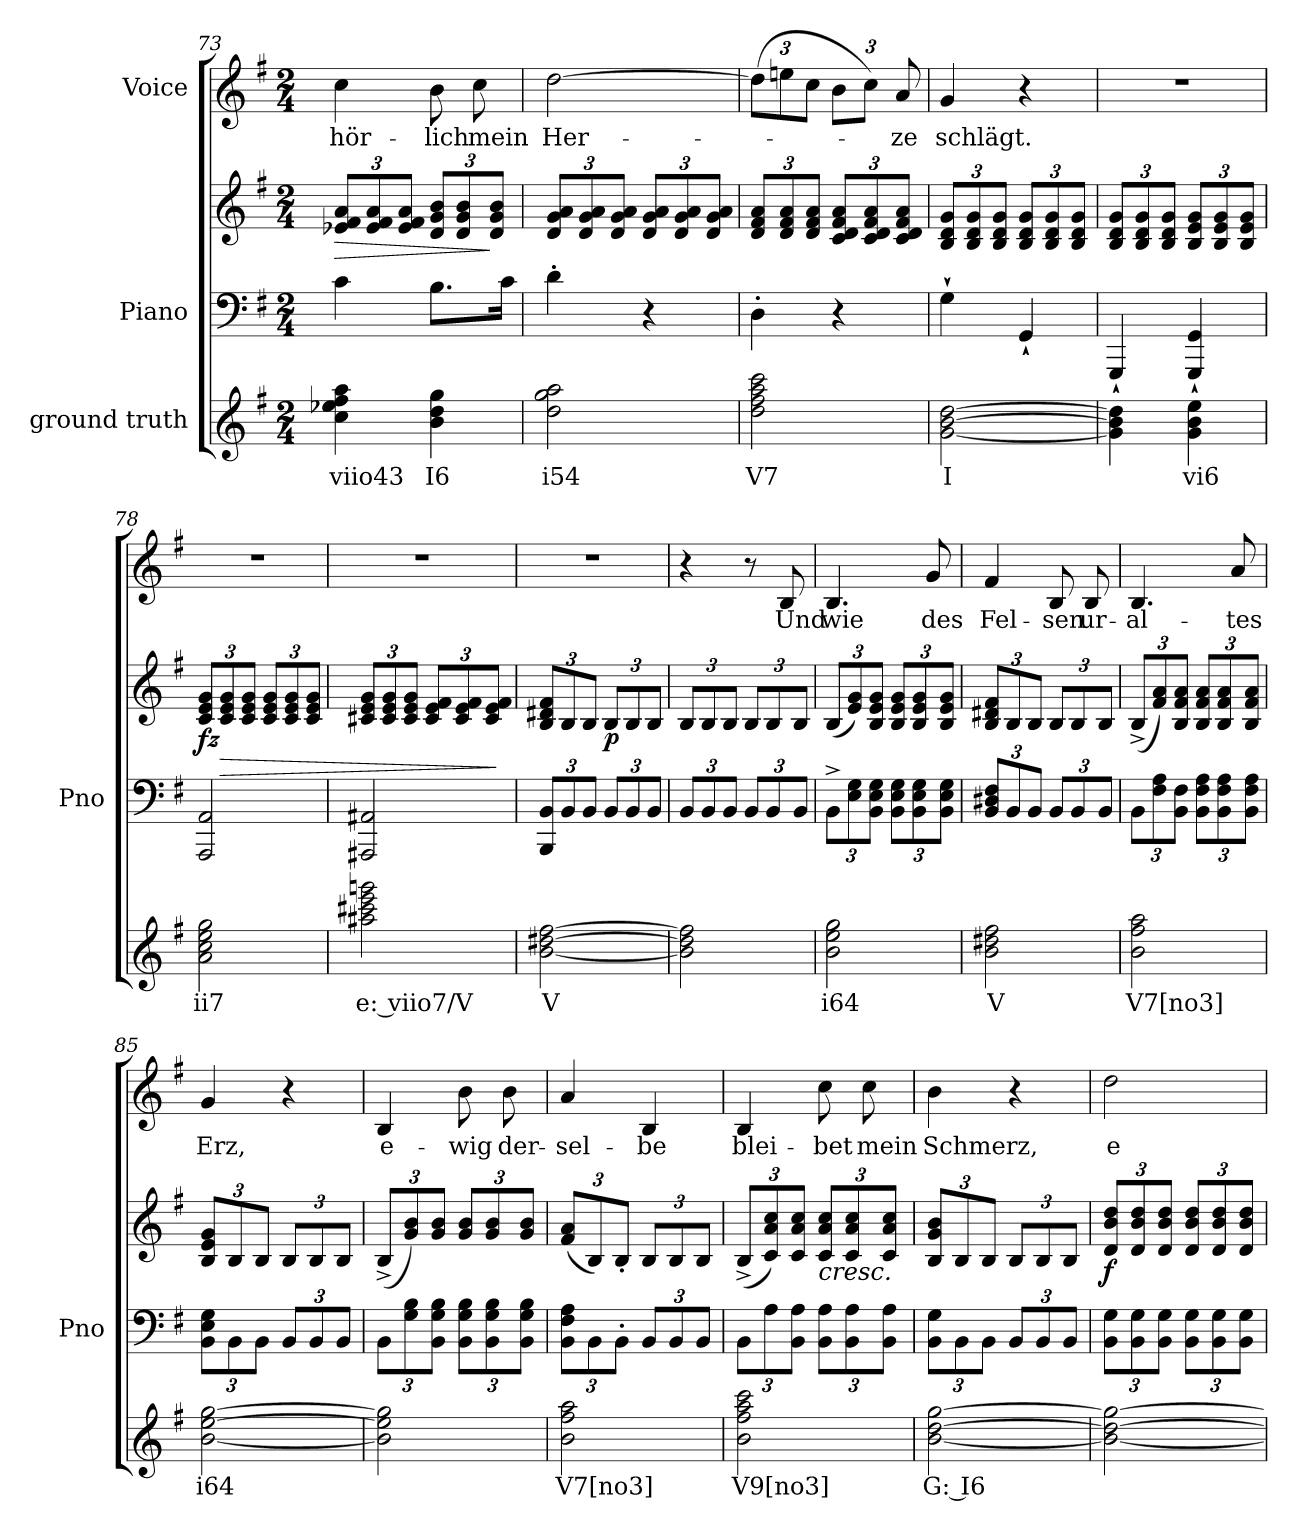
**kern	**text	**kern	**kern	**dynam	**kern	**text
*part3	*part3	*part2	*part2	*part2	*part1	*part1
*staff4	*staff4	*staff3	*staff2	*staff2/3	*staff1	*staff1
*I"ground truth	*	*I"Piano	*	*	*I"Voice	*
*	*	*I'Pno	*	*	*	*
!!LO:LB:g=z
*	*	*clefF4	*clefG2	*	*clefG2	*
*k[f#]	*	*k[f#]	*k[f#]	*	*k[f#]	*
*M2/4	*	*M2/4	*M2/4	*	*M2/4	*
=73	=73	=73	=73	=73	=73	=73
*	*	*	*Xbrackettup	*	*	*
!	!	!	!	!LO:HP:b	!	!
!	!	!	!	!	!	!LO:LY:b
4cc 4ee-X 4ff# 4aa	viio43	4c\	12e-X/ 12f#/ 12a/L	>	4cc\	-hör-
.	.	.	12e-/ 12f#/ 12a/	.	.	.
.	.	.	12e-/ 12f#/ 12a/J	.	.	.
!	!	!	!	!	!	!LO:LY:b
4b 4dd 4gg	I6	8.B\L	12d/ 12g/ 12b/L	.	8b\	-lich
.	.	.	12d/ 12g/ 12b/	.	.	.
!	!	!	!	!	!	!LO:LY:b
.	.	.	.	.	8cc\	mein
.	.	.	12d/ 12g/ 12b/J	]	.	.
.	.	16c\Jk	.	.	.	.
=74	=74	=74	=74	=74	=74	=74
!	!	!	!	!	!	!LO:LY:b
2dd 2gg 2aa	i54	4d'\	12d/ 12g/ 12a/L	.	[2dd\	Her-
.	.	.	12d/ 12g/ 12a/	.	.	.
.	.	.	12d/ 12g/ 12a/J	.	.	.
.	.	4r	12d/ 12g/ 12a/L	.	.	.
.	.	.	12d/ 12g/ 12a/	.	.	.
.	.	.	12d/ 12g/ 12a/J	.	.	.
=75	=75	=75	=75	=75	=75	=75
*	*	*	*	*	*Xbrackettup	*
2dd 2ff# 2aa 2ccc	V7	4D'\	12d/ 12f#/ 12a/L	.	(>12dd\L]	.
.	.	.	12d/ 12f#/ 12a/	.	12een\	.
.	.	.	12d/ 12f#/ 12a/J	.	12cc\J	.
.	.	4r	12c/ 12d/ 12f#/ 12a/L	.	12b\L	.
.	.	.	12c/ 12d/ 12f#/ 12a/	.	12cc\J)	.
!	!	!	!	!	!	!LO:LY:b
.	.	.	12c/ 12d/ 12f#/ 12a/J	.	12a/	-ze
=76	=76	=76	=76	=76	=76	=76
!	!	!	!	!	!	!LO:LY:b
[2g [2b [2dd	I	4G`\	12B/ 12d/ 12g/L	.	4g/	schlägt.
.	.	.	12B/ 12d/ 12g/	.	.	.
.	.	.	12B/ 12d/ 12g/J	.	.	.
.	.	4GG`/	12B/ 12d/ 12g/L	.	4r	.
.	.	.	12B/ 12d/ 12g/	.	.	.
.	.	.	12B/ 12d/ 12g/J	.	.	.
!!LO:LB:g=z
=77	=77	=77	=77	=77	=77	=77
4g] 4b] 4dd]	.	4GGG`/	12B/ 12d/ 12g/L	.	2r	.
.	.	.	12B/ 12d/ 12g/	.	.	.
.	.	.	12B/ 12d/ 12g/J	.	.	.
4g 4b 4ee	vi6	4GGG/` 4GG/`	12B/ 12e/ 12g/L	.	.	.
.	.	.	12B/ 12e/ 12g/	.	.	.
.	.	.	12B/ 12e/ 12g/J	.	.	.
=78	=78	=78	=78	=78	=78	=78
!	!	!	!	!LO:DY:b	!	!
2a 2cc 2ee 2gg	ii7	2AAA/ 2AA/	12c/ 12e/ 12g/L	fz	2r	.
!	!	!	!	!LO:HP:b	!	!
.	.	.	12c/ 12e/ 12g/	>	.	.
.	.	.	12c/ 12e/ 12g/J	.	.	.
.	.	.	12c/ 12e/ 12g/L	.	.	.
.	.	.	12c/ 12e/ 12g/	.	.	.
.	.	.	12c/ 12e/ 12g/J	.	.	.
=79	=79	=79	=79	=79	=79	=79
2aa#X 2ccc#X 2eee 2gggn	e: viio7/V	2AAA#X/ 2AA#X/	12c#X/ 12e/ 12g/L	.	2r	.
.	.	.	12c#/ 12e/ 12g/	.	.	.
.	.	.	12c#/ 12e/ 12g/J	.	.	.
.	.	.	12c#/ 12e/ 12f#/L	.	.	.
.	.	.	12c#/ 12e/ 12f#/	.	.	.
.	.	.	12c#/ 12e/ 12f#/J	.	.	.
.	.	.	.	]	.	.
=80	=80	=80	=80	=80	=80	=80
*	*	*Xbrackettup	*	*	*	*
[2b [2dd#X [2ff#	V	12BBB/ 12BB/L	12B/ 12d#X/ 12f#/L	.	2r	.
.	.	12BB/	12B/	.	.	.
.	.	12BB/J	12B/J	.	.	.
!	!	!	!	!LO:DY:b	!	!
.	.	12BB/L	12B/L	p	.	.
.	.	12BB/	12B/	.	.	.
.	.	12BB/J	12B/J	.	.	.
!!LO:PB:g=z
=81	=81	=81	=81	=81	=81	=81
2b] 2dd#] 2ff#]	.	12BB/L	12B/L	.	4r	.
.	.	12BB/	12B/	.	.	.
.	.	12BB/J	12B/J	.	.	.
.	.	12BB/L	12B/L	.	8r	.
.	.	12BB/	12B/	.	.	.
!	!	!	!	!	!	!LO:LY:b
.	.	.	.	.	8B/	Und
.	.	12BB/J	12B/J	.	.	.
=82	=82	=82	=82	=82	=82	=82
!	!	!	!	!	!	!LO:LY:b
2b 2ee 2gg	i64	12BB^\L	(<12B/L	.	4.B/	wie
.	.	12E\ 12G\	12e/ 12g/)	.	.	.
.	.	12BB\ 12E\ 12G\J	12B/ 12e/ 12g/J	.	.	.
.	.	12BB\ 12E\ 12G\L	12B/ 12e/ 12g/L	.	.	.
.	.	12BB\ 12E\ 12G\	12B/ 12e/ 12g/	.	.	.
!	!	!	!	!	!	!LO:LY:b
.	.	.	.	.	8g/	des
.	.	12BB\ 12E\ 12G\J	12B/ 12e/ 12g/J	.	.	.
=83	=83	=83	=83	=83	=83	=83
!	!	!	!	!	!	!LO:LY:b
2b 2dd#X 2ff#	V	12BB/ 12D#X/ 12F#/L	12B/ 12d#X/ 12f#/L	.	4f#/	Fel-
.	.	12BB/	12B/	.	.	.
.	.	12BB/J	12B/J	.	.	.
!	!	!	!	!	!	!LO:LY:b
.	.	12BB/L	12B/L	.	8B/	-sen
.	.	12BB/	12B/	.	.	.
!	!	!	!	!	!	!LO:LY:b
.	.	.	.	.	8B/	ur-
.	.	12BB/J	12B/J	.	.	.
=84	=84	=84	=84	=84	=84	=84
!	!	!	!	!	!	!LO:LY:b
2b 2ff# 2aa	V7[no3]	12BB\L	(<12B^/L	.	4.B/	-al-
.	.	12F#\ 12A\	12f#/ 12a/)	.	.	.
.	.	12BB\ 12F#\J	12B/ 12f#/ 12a/J	.	.	.
.	.	12BB\ 12F#\ 12A\L	12B/ 12f#/ 12a/L	.	.	.
.	.	12BB\ 12F#\ 12A\	12B/ 12f#/ 12a/	.	.	.
!	!	!	!	!	!	!LO:LY:b
.	.	.	.	.	8a/	-tes
.	.	12BB\ 12F#\ 12A\J	12B/ 12f#/ 12a/J	.	.	.
!!LO:LB:g=z
=85	=85	=85	=85	=85	=85	=85
!	!	!	!	!	!	!LO:LY:b
[2b [2ee [2gg	i64	12BB\ 12E\ 12G\L	12B/ 12e/ 12g/L	.	4g/	Erz,
.	.	12BB\	12B/	.	.	.
.	.	12BB\J	12B/J	.	.	.
.	.	12BB/L	12B/L	.	4r	.
.	.	12BB/	12B/	.	.	.
.	.	12BB/J	12B/J	.	.	.
=86	=86	=86	=86	=86	=86	=86
!	!	!	!	!	!	!LO:LY:b
2b] 2ee] 2gg]	.	12BB\L	(<12B^/L	.	4B/	e-
.	.	12G\ 12B\	12g/ 12b/)	.	.	.
.	.	12BB\ 12G\ 12B\J	12g/ 12b/J	.	.	.
!	!	!	!	!	!	!LO:LY:b
.	.	12BB\ 12G\ 12B\L	12g/ 12b/L	.	8b\	-wig
.	.	12BB\ 12G\ 12B\	12g/ 12b/	.	.	.
!	!	!	!	!	!	!LO:LY:b
.	.	.	.	.	8b\	der-
.	.	12BB\ 12G\ 12B\J	12g/ 12b/J	.	.	.
=87	=87	=87	=87	=87	=87	=87
!	!	!	!	!	!	!LO:LY:b
2b 2ff# 2aa	V7[no3]	12BB\ 12F#\ 12A\L	(<12f#/ 12a/L	.	4a/	-sel-
.	.	12BB\	12B/)	.	.	.
.	.	12BB'\J	12B'/J	.	.	.
!	!	!	!	!	!	!LO:LY:b
.	.	12BB/L	12B/L	.	4B/	-be
.	.	12BB/	12B/	.	.	.
.	.	12BB/J	12B/J	.	.	.
=88	=88	=88	=88	=88	=88	=88
!	!	!	!	!	!	!LO:LY:b
2b 2ff# 2aa 2ccc	V9[no3]	12BB\L	(<12B^/L	.	4B/	blei-
.	.	12A\	12c/ 12a/ 12cc/)	.	.	.
.	.	12BB\ 12A\J	12c/ 12a/ 12cc/J	.	.	.
!	!	!	!LO:TX:b:i:t=cresc.	!	!	!
!	!	!	!	!	!	!LO:LY:b
.	.	12BB\ 12A\L	12c/ 12a/ 12cc/L	.	8cc\	-bet
.	.	12BB\ 12A\	12c/ 12a/ 12cc/	.	.	.
!	!	!	!	!	!	!LO:LY:b
.	.	.	.	.	8cc\	mein
.	.	12BB\ 12A\J	12c/ 12a/ 12cc/J	.	.	.
!!LO:LB:g=z
=89	=89	=89	=89	=89	=89	=89
!	!	!	!	!	!	!LO:LY:b
[2b [2dd [2gg	G: I6	12BB\ 12G\L	12B/ 12g/ 12b/L	.	4b\	Schmerz,
.	.	12BB\	12B/	.	.	.
.	.	12BB\J	12B/J	.	.	.
.	.	12BB/L	12B/L	.	4r	.
.	.	12BB/	12B/	.	.	.
.	.	12BB/J	12B/J	.	.	.
=90	=90	=90	=90	=90	=90	=90
!	!	!	!	!LO:DY:b	!	!LO:LY:b
2b_ 2dd_ 2gg_	.	12BB\ 12G\L	12d/ 12b/ 12dd/L	f	2dd\	e-
.	.	12BB\ 12G\	12d/ 12b/ 12dd/	.	.	.
.	.	12BB\ 12G\J	12d/ 12b/ 12dd/J	.	.	.
.	.	12BB\ 12G\L	12d/ 12b/ 12dd/L	.	.	.
.	.	12BB\ 12G\	12d/ 12b/ 12dd/	.	.	.
.	.	12BB\ 12G\J	12d/ 12b/ 12dd/J	.	.	.
=	=	=	=	=	=	=
*-	*-	*-	*-	*-	*-	*-
